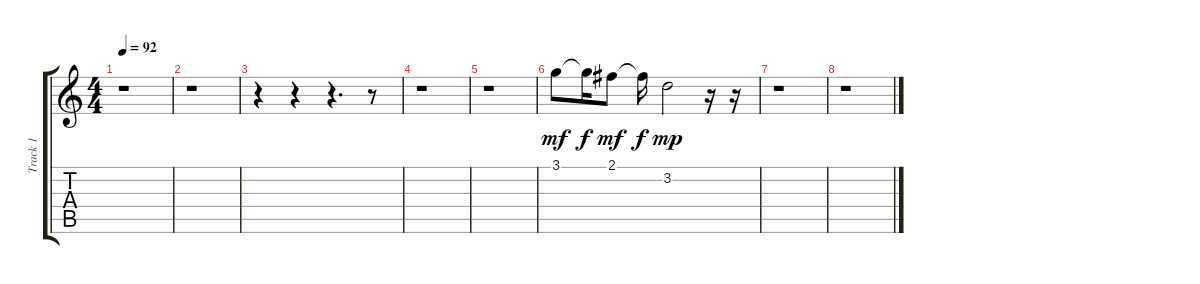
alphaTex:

\track ("Track 1" "Track 1") {instrument distortionguitar}
\staff {score tabs}
\tuning (E4 B3 G3 D3 A2 E2) {hide}
\ts (4 4)
\tempo 92
\clef g2
\ks c
r.1{dy f} |
r.1 |
r.4 r.4 r.4{d} r.8 |
r.1 |
r.1 |
3.1.8{dy mf} 3.1{t}.16{dy f} 2.1.8{dy mf} 2.1{t}.16{dy f} 3.2.2{dy mp} r.16 r.16 |
r.1 |
r.1
